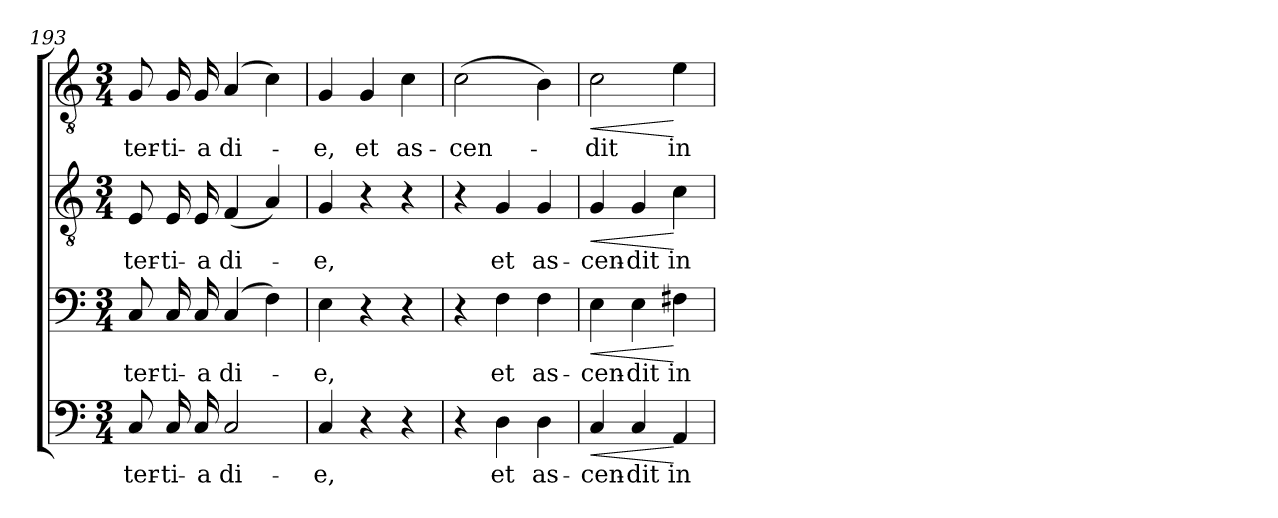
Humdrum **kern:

**kern	**text	**dynam	**kern	**text	**dynam	**kern	**text	**dynam	**kern	**text	**dynam
*part4	*part4	*part4	*part3	*part3	*part3	*part2	*part2	*part2	*part1	*part1	*part1
*staff4	*staff4	*staff4	*staff3	*staff3	*staff3	*staff2	*staff2	*staff2	*staff1	*staff1	*staff1
!!LO:PB:g=z
*clefF4	*	*	*clefF4	*	*	*clefGv2	*	*	*clefGv2	*	*
*k[]	*	*	*k[]	*	*	*k[]	*	*	*k[]	*	*
*C:	*	*	*C:	*	*	*C:	*	*	*C:	*	*
*M3/4	*	*	*M3/4	*	*	*M3/4	*	*	*M3/4	*	*
=193	=193	=193	=193	=193	=193	=193	=193	=193	=193	=193	=193
!	!LO:LY:b	!	!	!LO:LY:b	!	!	!LO:LY:b	!	!	!LO:LY:b	!
8C/	ter-	.	8C/	ter-	.	8E/	ter-	.	8G/	ter-	.
!	!LO:LY:b	!	!	!LO:LY:b	!	!	!LO:LY:b	!	!	!LO:LY:b	!
16C/	-ti-	.	16C/	-ti-	.	16E/	-ti-	.	16G/	-ti-	.
!	!LO:LY:b	!	!	!LO:LY:b	!	!	!LO:LY:b	!	!	!LO:LY:b	!
16C/	-a	.	16C/	-a	.	16E/	-a	.	16G/	-a	.
!	!LO:LY:b	!	!	!LO:LY:b	!	!	!LO:LY:b	!	!	!LO:LY:b	!
2C/	di-	.	(4C/	di-	.	(<4F/	di-	.	(4A/	di-	.
.	.	.	4F\)	.	.	4A/)	.	.	4c\)	.	.
=194	=194	=194	=194	=194	=194	=194	=194	=194	=194	=194	=194
!	!LO:LY:b	!	!	!LO:LY:b	!	!	!LO:LY:b	!	!	!LO:LY:b	!
4C/	-e,	.	4E\	-e,	.	4G/	-e,	.	4G/	-e,	.
!	!	!	!	!	!	!	!	!	!	!LO:LY:b	!
4r	.	.	4r	.	.	4r	.	.	4G/	et	.
!	!	!	!	!	!	!	!	!	!	!LO:LY:b	!
4r	.	.	4r	.	.	4r	.	.	4c\	as-	.
=195	=195	=195	=195	=195	=195	=195	=195	=195	=195	=195	=195
!	!	!	!	!	!	!	!	!	!	!LO:LY:b	!
4r	.	.	4r	.	.	4r	.	.	(>2c\	-cen-	.
!	!LO:LY:b	!	!	!LO:LY:b	!	!	!LO:LY:b	!	!	!	!
4D\	et	.	4F\	et	.	4G/	et	.	.	.	.
!	!LO:LY:b	!	!	!LO:LY:b	!	!	!LO:LY:b	!	!	!	!
4D\	as-	.	4F\	as-	.	4G/	as-	.	4B\)	.	.
=196	=196	=196	=196	=196	=196	=196	=196	=196	=196	=196	=196
!	!LO:LY:b	!LO:HP:b	!	!LO:LY:b	!LO:HP:b	!	!LO:LY:b	!LO:HP:b	!	!LO:LY:b	!LO:HP:b
4C/	-cen-	<	4E\	-cen-	<	4G/	-cen-	<	2c\	-dit	<
!	!LO:LY:b	!	!	!LO:LY:b	!	!	!LO:LY:b	!	!	!	!
4C/	-dit	.	4E\	-dit	.	4G/	-dit	.	.	.	.
!	!LO:LY:b	!	!	!LO:LY:b	!	!	!LO:LY:b	!	!	!LO:LY:b	!
4AA/	in	[	4F#X\	in	[	4c\	in	[	4e\	in	[
=	=	=	=	=	=	=	=	=	=	=	=
*-	*-	*-	*-	*-	*-	*-	*-	*-	*-	*-	*-
